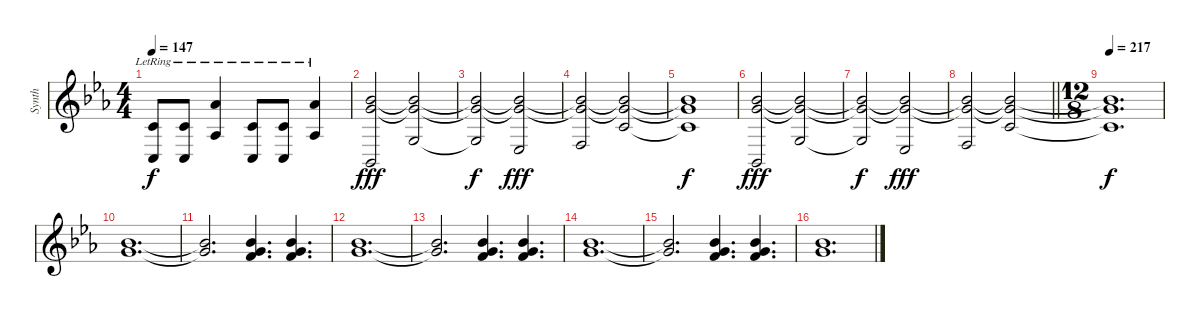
\track ("Synth" "Synth") {instrument pad1newage}
\staff {score}
\tuning (E4 B3 G3 D3 A2 E2 B1) {hide}
\ts (4 4)
\tempo 147
\clef g2
\ks eb
(1.2{lr} 3.5{lr}).8{dy f} (1.2{lr} 3.5{lr}).8 (4.1{lr} 1.3{lr}).4 (1.2{lr} 3.5{lr}).8 (1.2{lr} 3.5{lr}).8 (4.1{lr} 1.3{lr}).4 |
(6.1 8.2 1.5).2{dy fff instrument synthstrings1} (6.1{t} 8.2{t} 5.4).2 |
(6.1{t} 8.2{t} 5.4{t}).2{dy f} (6.1{t} 8.2{t} 1.4).2{dy fff} |
(6.1{t} 8.2{t} 3.4).2 (6.1{t} 8.2{t} 5.3).2 |
(6.1{t} 8.2{t} 5.3{t}).1{dy f} |
(6.1 8.2 1.5).2{dy fff instrument synthstrings1} (6.1{t} 8.2{t} 5.4).2 |
(6.1{t} 8.2{t} 5.4{t}).2{dy f} (6.1{t} 8.2{t} 1.4).2{dy fff} |
\barLineRight lightlight
(6.1{t} 8.2{t} 3.4).2 (6.1{t} 8.2{t} 5.3).2 |
\ts (12 8)
\tempo 217
(6.1{t} 8.2{t} 5.3{t}).1{d dy f} |
(6.1 8.2).1{d instrument synthstrings1} |
(6.1{t} 8.2{t}).2{d} (6.1 8.2 10.3).4{d} (6.1 8.2 10.3).4{d} |
(6.1 8.2).1{d} |
(6.1{t} 8.2{t}).2{d} (6.1 8.2 10.3).4{d} (6.1 8.2 10.3).4{d} |
(6.1 8.2).1{d} |
(6.1{t} 8.2{t}).2{d} (6.1 8.2 10.3).4{d} (6.1 8.2 10.3).4{d} |
(6.1 8.2).1{d}
